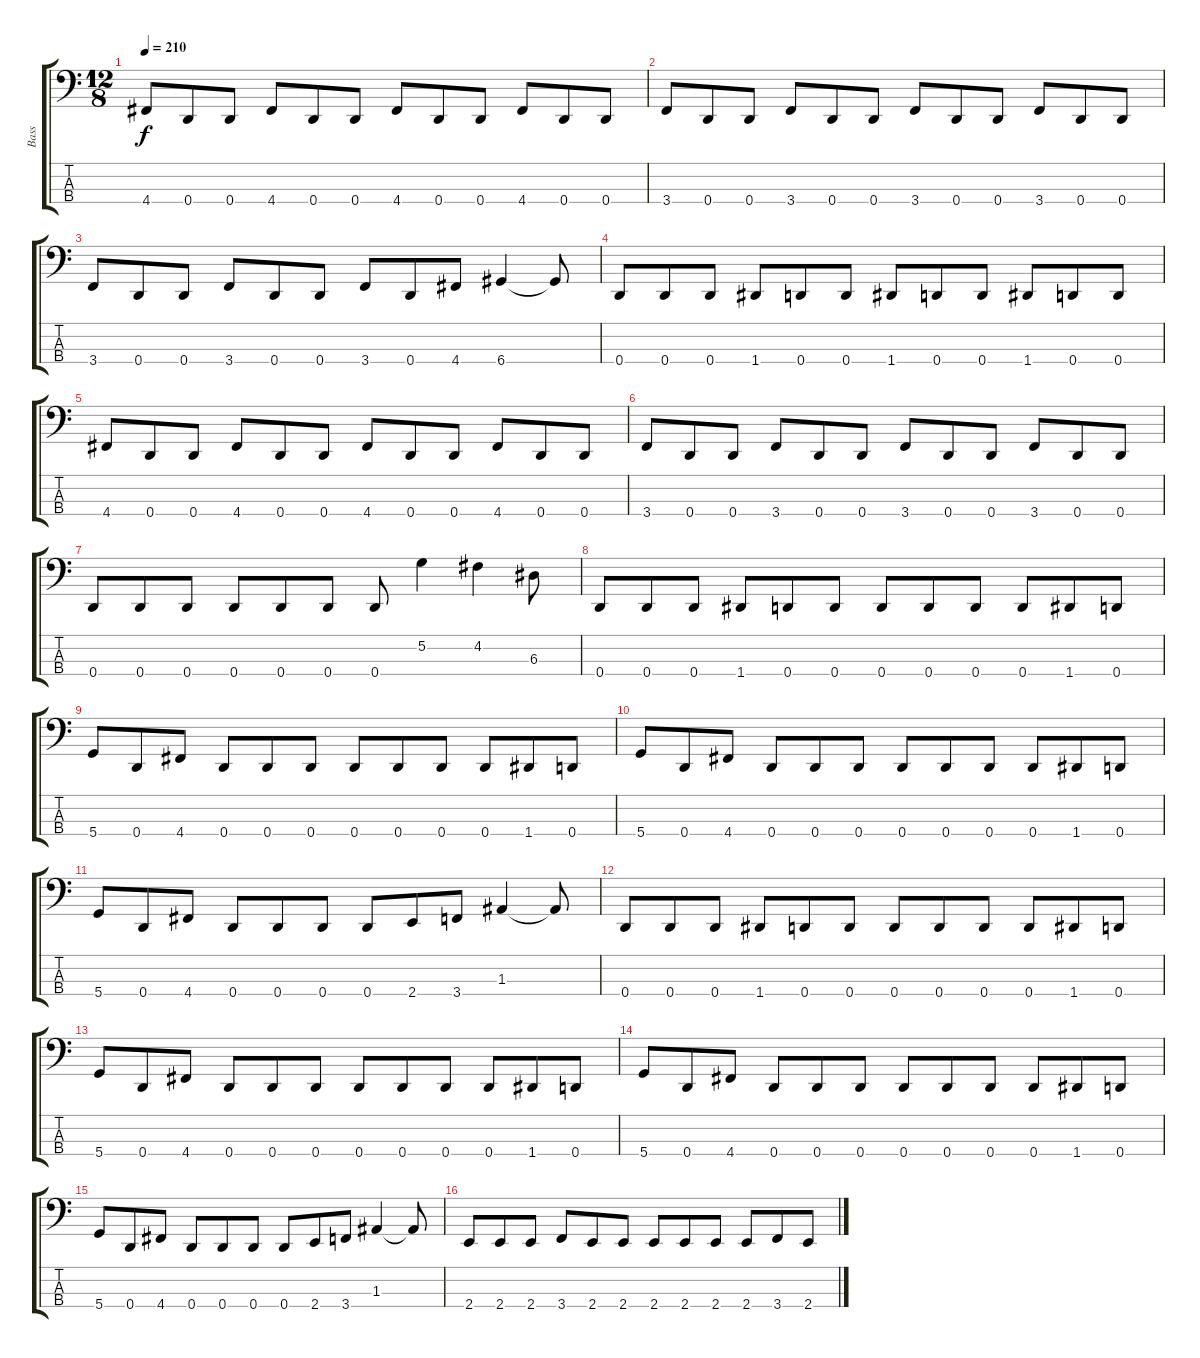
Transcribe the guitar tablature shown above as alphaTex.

\track ("Bass" "Bass") {instrument electricbasspick}
\staff {score tabs}
\tuning (G2 D2 A1 D1) {hide}
\ts (12 8)
\tempo 210
\clef f4
\ks c
4.4.8{dy f} 0.4.8 0.4.8 4.4.8 0.4.8 0.4.8 4.4.8 0.4.8 0.4.8 4.4.8 0.4.8 0.4.8 |
3.4.8 0.4.8 0.4.8 3.4.8 0.4.8 0.4.8 3.4.8 0.4.8 0.4.8 3.4.8 0.4.8 0.4.8 |
3.4.8 0.4.8 0.4.8 3.4.8 0.4.8 0.4.8 3.4.8 0.4.8 4.4.8 6.4.4 6.4{t}.8 |
0.4.8 0.4.8 0.4.8 1.4.8 0.4.8 0.4.8 1.4.8 0.4.8 0.4.8 1.4.8 0.4.8 0.4.8 |
4.4.8 0.4.8 0.4.8 4.4.8 0.4.8 0.4.8 4.4.8 0.4.8 0.4.8 4.4.8 0.4.8 0.4.8 |
3.4.8 0.4.8 0.4.8 3.4.8 0.4.8 0.4.8 3.4.8 0.4.8 0.4.8 3.4.8 0.4.8 0.4.8 |
0.4.8 0.4.8 0.4.8 0.4.8 0.4.8 0.4.8 0.4.8 5.2.4 4.2.4 6.3.8 |
0.4.8 0.4.8 0.4.8 1.4.8 0.4.8 0.4.8 0.4.8 0.4.8 0.4.8 0.4.8 1.4.8 0.4.8 |
5.4.8 0.4.8 4.4.8 0.4.8 0.4.8 0.4.8 0.4.8 0.4.8 0.4.8 0.4.8 1.4.8 0.4.8 |
5.4.8 0.4.8 4.4.8 0.4.8 0.4.8 0.4.8 0.4.8 0.4.8 0.4.8 0.4.8 1.4.8 0.4.8 |
5.4.8 0.4.8 4.4.8 0.4.8 0.4.8 0.4.8 0.4.8 2.4.8 3.4.8 1.3.4 1.3{t}.8 |
0.4.8 0.4.8 0.4.8 1.4.8 0.4.8 0.4.8 0.4.8 0.4.8 0.4.8 0.4.8 1.4.8 0.4.8 |
5.4.8 0.4.8 4.4.8 0.4.8 0.4.8 0.4.8 0.4.8 0.4.8 0.4.8 0.4.8 1.4.8 0.4.8 |
5.4.8 0.4.8 4.4.8 0.4.8 0.4.8 0.4.8 0.4.8 0.4.8 0.4.8 0.4.8 1.4.8 0.4.8 |
5.4.8 0.4.8 4.4.8 0.4.8 0.4.8 0.4.8 0.4.8 2.4.8 3.4.8 1.3.4 1.3{t}.8 |
2.4.8 2.4.8 2.4.8 3.4.8 2.4.8 2.4.8 2.4.8 2.4.8 2.4.8 2.4.8 3.4.8 2.4.8
